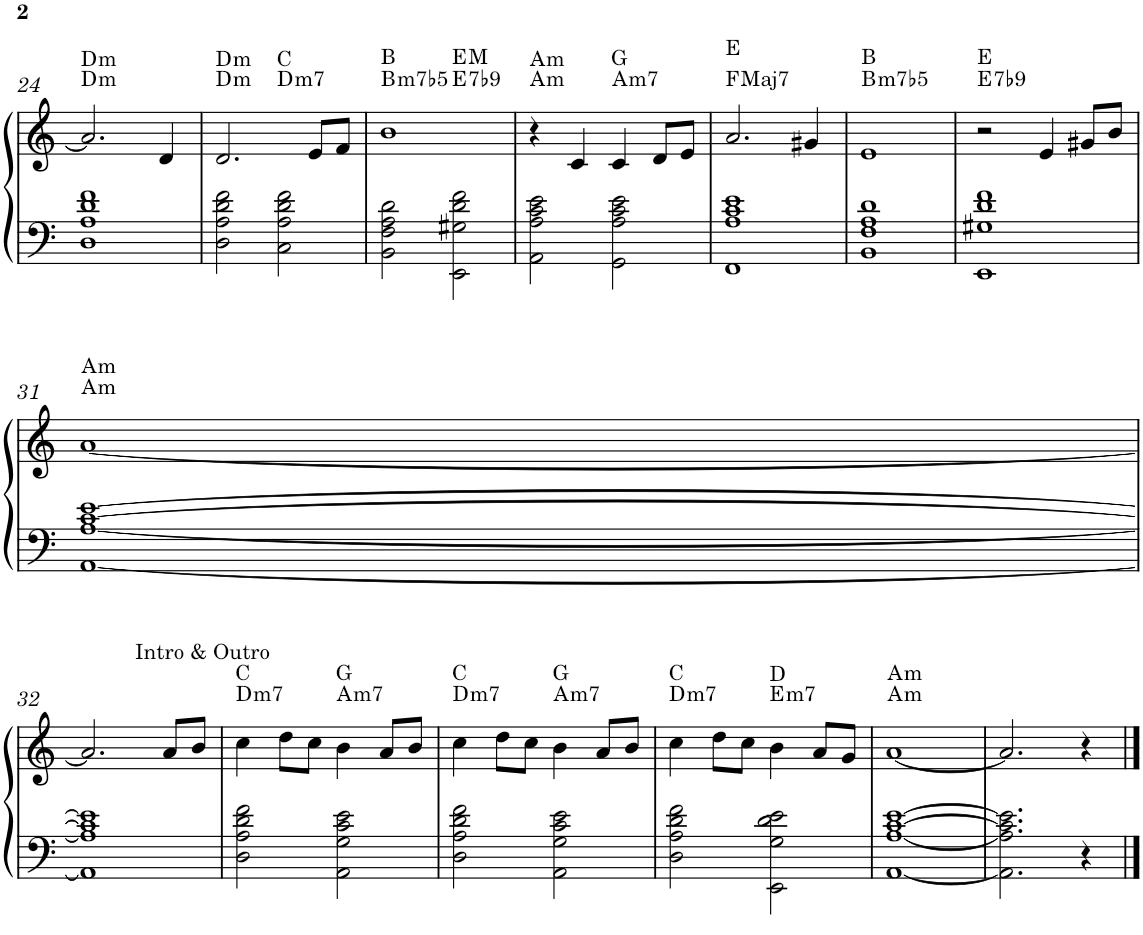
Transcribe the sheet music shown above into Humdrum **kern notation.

**kern	**kern	**harte
*part1	*part1	*part1
*staff2	*staff1	*
*I"Accordion	*	*
*I'Acc.	*	*
!!LO:PB:g=z
*clefF4	*clefG2	*
*k[]	*k[]	*
*M4/4	*M4/4	*
=24	=24	=24
!	!	!LO:H:n=1:kt=m
!	!	!LO:H:n=2:kt=m
1D 1A 1d 1f	2.a/]	D:min D:min
.	4d/	.
=25	=25	=25
!	!	!LO:H:n=1:kt=m
!	!	!LO:H:n=2:kt=m
*	*^	*
2D\ 2A\ 2d\ 2f\	2.d/	2ryy	D:min D:min
!	!	!	!LO:H:n=1:kt=m7
2C\ 2A\ 2d\ 2f\	.	2ryy	D:min7 C:maj
.	8e/L	.	.
.	8f/J	.	.
=26	=26	=26	=26
!	!	!	!LO:H:n=1:kt=m7b5
2BB\ 2F\ 2A\ 2d\	1b	2ryy	B:hdim7 B:maj
!	!	!	!LO:H:n=1:kt=7
!	!	!	!LO:H:n=2:kt=M
2EE\ 2G#X\ 2d\ 2f\	.	2ryy	E:7(b9) E:maj
=27	=27	=27	=27
!	!	!	!LO:H:n=1:kt=m
!	!	!	!LO:H:n=2:kt=m
*	*v	*v	*
2AA\ 2A\ 2c\ 2e\	4r	A:min A:min
.	4c/	.
!	!	!LO:H:n=1:kt=m7
2GG\ 2A\ 2c\ 2e\	4c/	A:min7 G:maj
.	8d/L	.
.	8e/J	.
=28	=28	=28
!	!	!LO:H:n=1:kt=Maj7
!	!	!LO:H:n=2:kt=N.C.
!	!	!LO:H:n=4:kt=N.C.
1FF 1A 1c 1e	2.a/	F:maj7 N E:maj N
.	4g#X/	.
=29	=29	=29
!	!	!LO:H:n=1:kt=m7b5
1BB 1F 1A 1d	1e	B:hdim7 B:maj
=30	=30	=30
!	!	!LO:H:n=1:kt=7
1EE 1G#X 1d 1f	2r	E:7(b9) E:maj
.	4e/	.
.	8g#X/L	.
.	8b/J	.
!!LO:LB:g=z
=31	=31	=31
!	!	!LO:H:n=1:kt=m
!	!	!LO:H:n=2:kt=m
[1AA [1A [1c [1e	[1a	A:min A:min
!!LO:LB:g=z
=32	=32	=32
*	*^	*
1AA] 1A] 1c] 1e]	2.a/]	2ryy	.
!	!	!LO:TX:a:t=Intro & Outro	!
.	.	2ryy	.
.	8a/L	.	.
.	8b/J	.	.
=33	=33	=33	=33
!	!	!	!LO:H:n=1:kt=m7
*	*v	*v	*
2D\ 2A\ 2d\ 2f\	4cc\	D:min7 C:maj
.	8dd\L	.
.	8cc\J	.
!	!	!LO:H:n=1:kt=m7
2AA\ 2G\ 2c\ 2e\	4b\	A:min7 G:maj
.	8a/L	.
.	8b/J	.
=34	=34	=34
!	!	!LO:H:n=1:kt=m7
2D\ 2A\ 2d\ 2f\	4cc\	D:min7 C:maj
.	8dd\L	.
.	8cc\J	.
!	!	!LO:H:n=1:kt=m7
2AA\ 2G\ 2c\ 2e\	4b\	A:min7 G:maj
.	8a/L	.
.	8b/J	.
=35	=35	=35
!	!	!LO:H:n=1:kt=m7
2D\ 2A\ 2d\ 2f\	4cc\	D:min7 C:maj
.	8dd\L	.
.	8cc\J	.
!	!	!LO:H:n=1:kt=m7
2EE\ 2G\ 2d\ 2e\	4b\	E:min7 D:maj
.	8a/L	.
.	8g/J	.
=36	=36	=36
!	!	!LO:H:n=1:kt=m
!	!	!LO:H:n=2:kt=m
[1AA [1A [1c [1e	[1a	A:min A:min
=37	=37	=37
2.AA\] 2.A\] 2.c\] 2.e\]	2.a/]	.
4r	4r	.
==	==	==
*-	*-	*-
